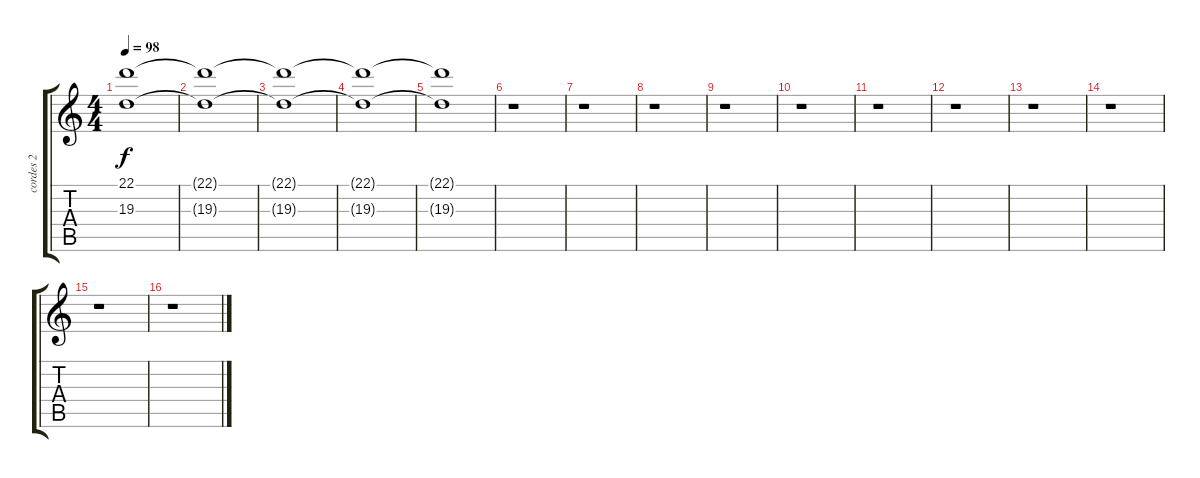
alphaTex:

\track ("cordes 2" "cordes 2") {instrument stringensemble1}
\staff {score tabs}
\tuning (E4 B3 G3 D3 A2 E2) {hide}
\ts (4 4)
\tempo 98
\clef g2
\ks c
(22.1{t} 19.3{t}).1{dy f} |
(22.1{t} 19.3{t}).1 |
(22.1{t} 19.3{t}).1 |
(22.1{t} 19.3{t}).1 |
(22.1{t} 19.3{t}).1 |
r.1 |
r.1 |
r.1 |
r.1 |
r.1 |
r.1 |
r.1 |
r.1 |
r.1 |
r.1 |
r.1
